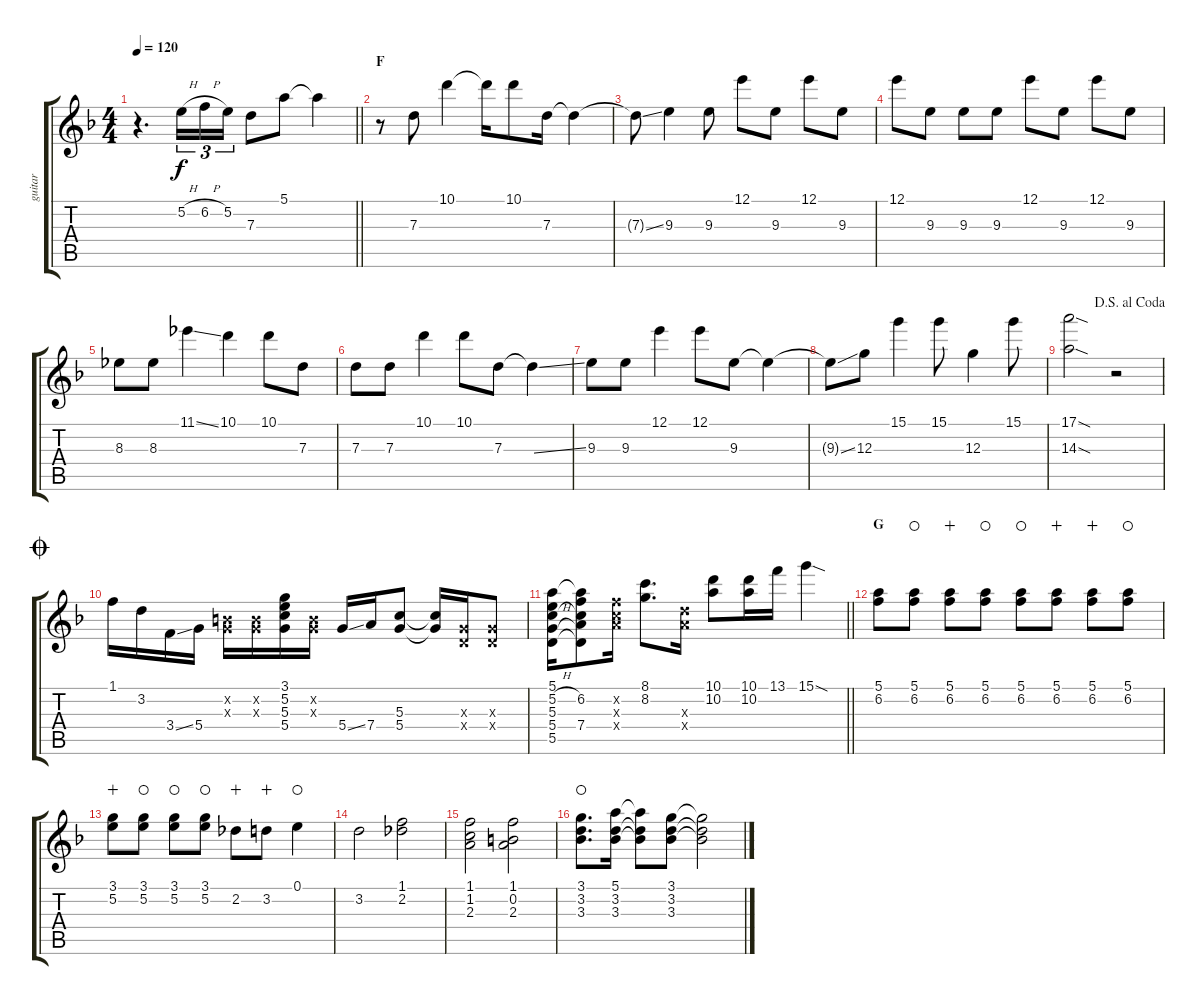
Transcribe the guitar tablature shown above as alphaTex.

\track ("guitar" "guitar") {instrument electricguitarclean}
\staff {score tabs}
\tuning (E4 B3 G3 D3 A2 E2) {hide}
\ts (4 4)
\tempo 120
\clef g2
\barLineRight lightlight
\ks f
r.4{d dy f} 5.2{h}.16{tu (3 2)} 6.2{h}.16{tu (3 2)} 5.2.16{tu (3 2)} 7.3.8 5.1.8 5.1{t}.4 |
\section ("" "F")
r.8 7.3.8 10.1.4 10.1{t}.16 10.1.8 7.3.16 7.3{t}.4 |
7.3{ss t}.8 9.3.4 9.3.8 12.1.8 9.3.8 12.1.8 9.3.8 |
12.1.8 9.3.8 9.3.8 9.3.8 12.1.8 9.3.8 12.1.8 9.3.8 |
8.3.8 8.3.8 11.1{ss}.4 10.1.4 10.1.8 7.3.8 |
7.3.8 7.3.8 10.1.4 10.1.8 7.3.8 7.3{ss t}.4 |
9.3.8 9.3.8 12.1.4 12.1.8 9.3.8 9.3{t}.4 |
9.3{ss t}.8 12.3.8 15.1.4 15.1.8 12.3.4 15.1.8 |
\jump dalsegnoalcoda
(17.1{sod} 14.3{sod}).2 r.2 |
\jump coda
1.1.16 3.2.16 3.4{ss}.16 5.4.16 (0.2{x} 0.3{x}).16 (0.2{x} 0.3{x}).16 (3.1 5.2 5.3 5.4).16 (0.2{x} 0.3{x}).16 5.4{ss}.16 7.4.16 (5.3 5.4).8 (5.3{t} 5.4{t}).16 (0.3{x} 0.4{x}).16 (0.3{x} 0.4{x}).8 |
\barLineRight lightlight
(5.1 5.2{h} 5.3 5.4{h} 5.5).16 (5.1{t} 6.2 5.3{t} 7.4 5.5{t}).8 (6.2{x} 5.3{x} 7.4{x}).16 (8.1 8.2).8{d} (7.3{x} 7.4{x}).16 (10.1 10.2).8 (10.1 10.2).16 13.1.16 15.1{sod}.4 |
\section ("" "G")
(5.1 6.2).8 (5.1 6.2).8{waho} (5.1 6.2).8{wahc} (5.1 6.2).8{waho} (5.1 6.2).8{waho} (5.1 6.2).8{wahc} (5.1 6.2).8{wahc} (5.1 6.2).8{waho} |
(3.1 5.2).8{wahc} (3.1 5.2).8{waho} (3.1 5.2).8{waho} (3.1 5.2).8{waho} 2.2.8{wahc} 3.2.8{wahc} 0.1.4{waho} |
3.2.2 (1.1 2.2).2 |
(1.1 1.2 2.3).2 (1.1 0.2 2.3).2 |
(3.1 3.2 3.3).8{d waho} (5.1 3.2 3.3).16 (5.1{t} 3.2{t} 3.3{t}).8 (3.1 3.2 3.3).8 (3.1{t} 3.2{t} 3.3{t}).2
